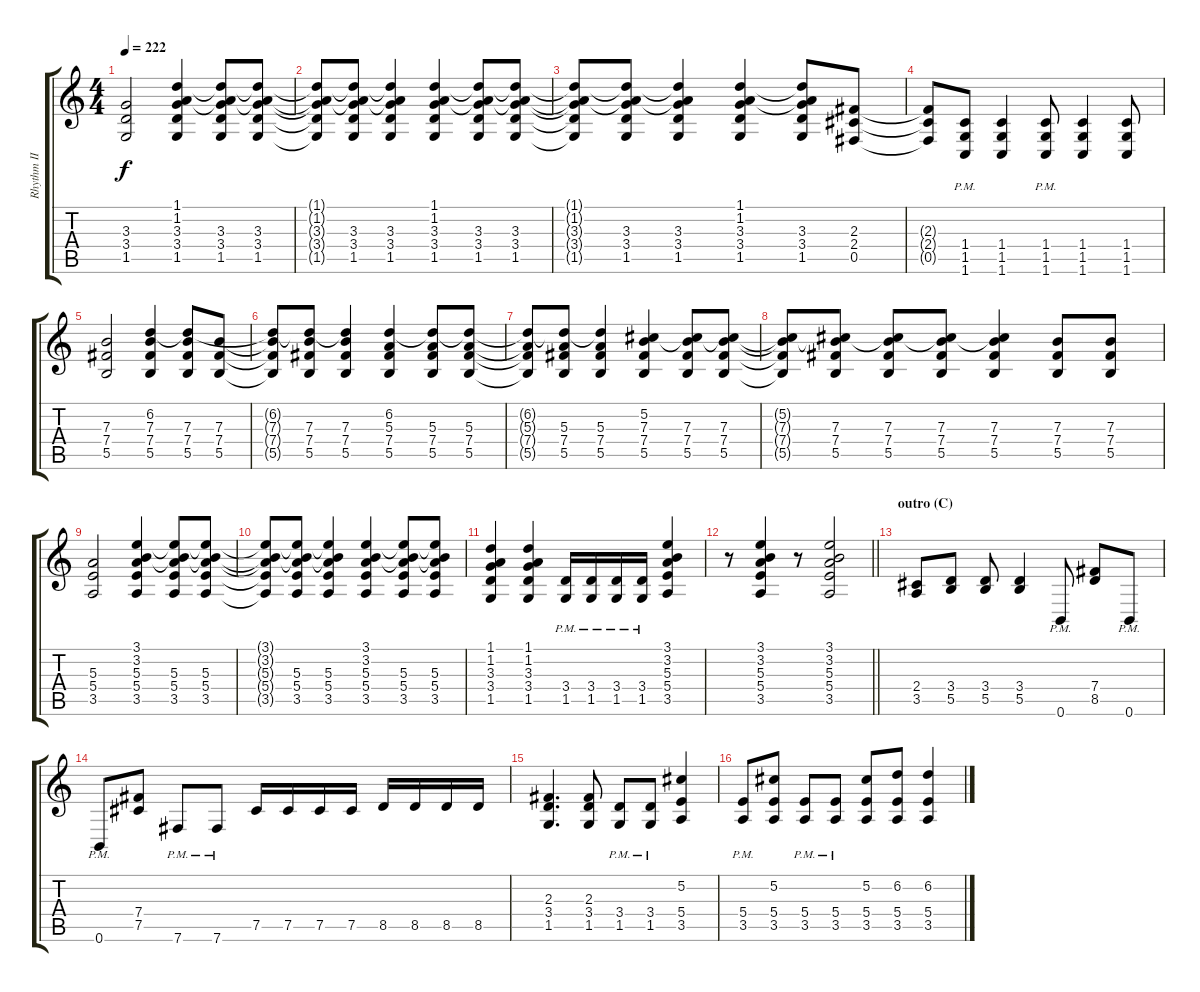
\track ("Rhythm II" "Rhythm II") {instrument distortionguitar}
\staff {score tabs}
\tuning (Db4 Ab3 E3 B2 Gb2 B1) {hide}
\ts (4 4)
\tempo 222
\clef g2
\ks c
(3.3 3.4 1.5).2{dy f} (1.1 1.2 3.3 3.4 1.5).4 (1.1{t} 1.2{t} 3.3 3.4 1.5).8 (1.1{t} 1.2{t} 3.3 3.4 1.5).8 |
(1.1{t} 1.2{t} 3.3{t} 3.4{t} 1.5{t}).8 (1.1{t} 1.2{t} 3.3 3.4 1.5).8 (1.1{t} 1.2{t} 3.3 3.4 1.5).4 (1.1 1.2 3.3 3.4 1.5).4 (1.1{t} 1.2{t} 3.3 3.4 1.5).8 (1.1{t} 1.2{t} 3.3 3.4 1.5).8 |
(1.1{t} 1.2{t} 3.3{t} 3.4{t} 1.5{t}).8 (1.1{t} 1.2{t} 3.3 3.4 1.5).8 (1.1{t} 1.2{t} 3.3 3.4 1.5).4 (1.1 1.2 3.3 3.4 1.5).4 (1.1{t} 1.2{t} 3.3 3.4 1.5).8 (2.3 2.4 0.5).8 |
(2.3{t} 2.4{t} 0.5{t}).8 (1.4{pm} 1.5{pm} 1.6{pm}).8 (1.4 1.5 1.6).4 (1.4{pm} 1.5{pm} 1.6{pm}).8 (1.4 1.5 1.6).4 (1.4 1.5 1.6).8 |
(7.3 7.4 5.5).2 (6.2 7.3 7.4 5.5).4 (6.2{t} 7.3 7.4 5.5).8 (7.3 7.4 5.5).8 |
(6.2{t} 7.3{t} 7.4{t} 5.5{t}).8 (6.2{t} 7.3 7.4 5.5).8 (6.2{t} 7.3 7.4 5.5).4 (6.2 5.3 7.4 5.5).4 (6.2{t} 5.3 7.4 5.5).8 (6.2{t} 5.3 7.4 5.5).8 |
(6.2{t} 5.3{t} 7.4{t} 5.5{t}).8 (6.2{t} 5.3 7.4 5.5).8 (6.2{t} 5.3 7.4 5.5).4 (5.2 7.3 7.4 5.5).4 (5.2{t} 7.3 7.4 5.5).8 (5.2{t} 7.3 7.4 5.5).8 |
(5.2{t} 7.3{t} 7.4{t} 5.5{t}).8 (5.2{t} 7.3 7.4 5.5).8 (5.2{t} 7.3 7.4 5.5).8 (5.2{t} 7.3 7.4 5.5).8 (5.2{t} 7.3 7.4 5.5).4 (7.3 7.4 5.5).8 (7.3 7.4 5.5).8 |
(5.3 5.4 3.5).2 (3.1 3.2 5.3 5.4 3.5).4 (3.1{t} 3.2{t} 5.3 5.4 3.5).8 (3.1{t} 3.2{t} 5.3 5.4 3.5).8 |
(3.1{t} 3.2{t} 5.3{t} 5.4{t} 3.5{t}).8 (3.1{t} 3.2{t} 5.3 5.4 3.5).8 (3.1{t} 3.2{t} 5.3 5.4 3.5).4 (3.1 3.2 5.3 5.4 3.5).4 (3.1{t} 3.2{t} 5.3 5.4 3.5).8 (3.1{t} 3.2{t} 5.3 5.4 3.5).8 |
(1.1 1.2 3.3 3.4 1.5).4 (1.1 1.2 3.3 3.4 1.5).4 (3.4{pm} 1.5{pm}).16 (3.4{pm} 1.5{pm}).16 (3.4{pm} 1.5{pm}).16 (3.4{pm} 1.5{pm}).16 (3.1 3.2 5.3 5.4 3.5).4 |
\barLineRight lightlight
r.8 (3.1 3.2 5.3 5.4 3.5).4 r.8 (3.1 3.2 5.3 5.4 3.5).2 |
\section ("" "outro (C)")
(2.4 3.5).8{volume 16} (3.4 5.5).8 (3.4 5.5).8 (3.4 5.5).4 0.6{pm}.8 (7.4 8.5).8 0.6{pm}.8 |
0.6{pm}.8 (7.4 7.5).8 7.6{pm}.8 7.6{pm}.8 7.5.16 7.5.16 7.5.16 7.5.16 8.5.16 8.5.16 8.5.16 8.5.16 |
(2.3 3.4 1.5).4{d} (2.3 3.4 1.5).8 (3.4{pm} 1.5{pm}).8 (3.4{pm} 1.5{pm}).8 (5.2 5.4 3.5).4 |
(5.4{pm} 3.5{pm}).8 (5.2 5.4 3.5).8 (5.4{pm} 3.5{pm}).8 (5.4{pm} 3.5{pm}).8 (5.2 5.4 3.5).8 (6.2 5.4 3.5).8 (6.2 5.4 3.5).4
